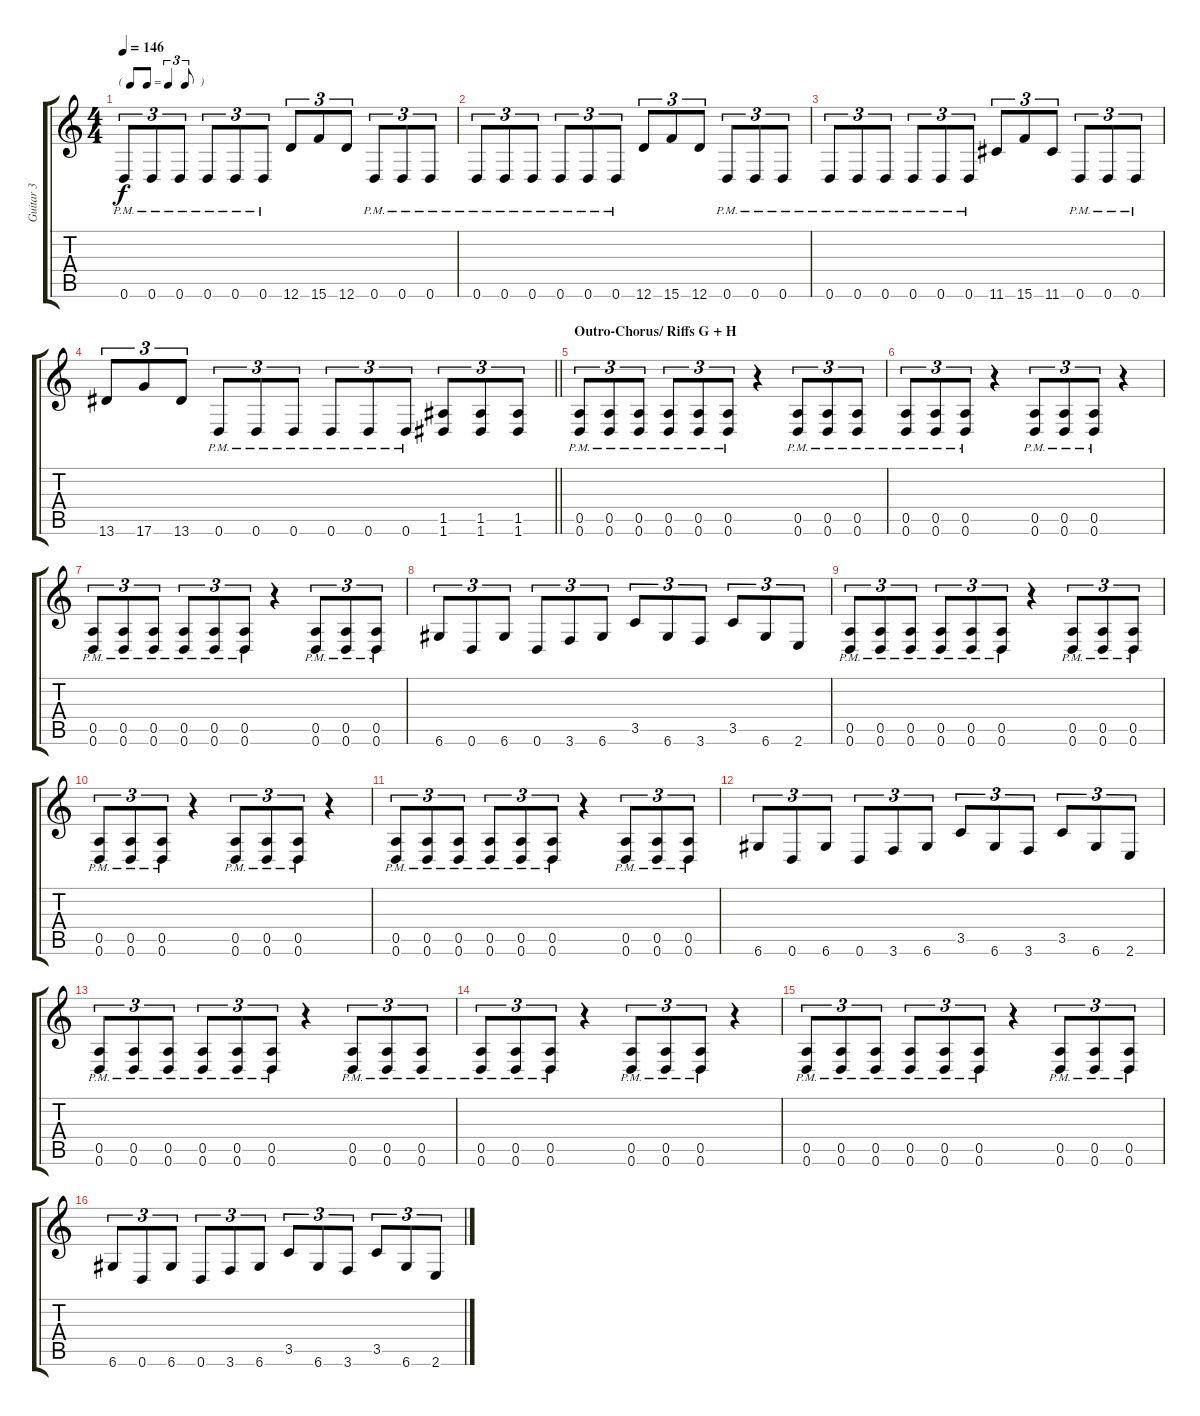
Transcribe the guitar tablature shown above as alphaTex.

\track ("Guitar 3" "Guitar 3") {instrument distortionguitar}
\staff {score tabs}
\tuning (E4 B3 G3 D3 A2 D2) {hide}
\ts (4 4)
\tf triplet8th
\tempo 146
\clef g2
\ks c
0.6{pm}.8{tu (3 2) dy f} 0.6{pm}.8{tu (3 2)} 0.6{pm}.8{tu (3 2)} 0.6{pm}.8{tu (3 2)} 0.6{pm}.8{tu (3 2)} 0.6{pm}.8{tu (3 2)} 12.6.8{tu (3 2)} 15.6.8{tu (3 2)} 12.6.8{tu (3 2)} 0.6{pm}.8{tu (3 2)} 0.6{pm}.8{tu (3 2)} 0.6{pm}.8{tu (3 2)} |
0.6{pm}.8{tu (3 2)} 0.6{pm}.8{tu (3 2)} 0.6{pm}.8{tu (3 2)} 0.6{pm}.8{tu (3 2)} 0.6{pm}.8{tu (3 2)} 0.6{pm}.8{tu (3 2)} 12.6.8{tu (3 2)} 15.6.8{tu (3 2)} 12.6.8{tu (3 2)} 0.6{pm}.8{tu (3 2)} 0.6{pm}.8{tu (3 2)} 0.6{pm}.8{tu (3 2)} |
0.6{pm}.8{tu (3 2)} 0.6{pm}.8{tu (3 2)} 0.6{pm}.8{tu (3 2)} 0.6{pm}.8{tu (3 2)} 0.6{pm}.8{tu (3 2)} 0.6{pm}.8{tu (3 2)} 11.6.8{tu (3 2)} 15.6.8{tu (3 2)} 11.6.8{tu (3 2)} 0.6{pm}.8{tu (3 2)} 0.6{pm}.8{tu (3 2)} 0.6{pm}.8{tu (3 2)} |
\barLineRight lightlight
13.6.8{tu (3 2)} 17.6.8{tu (3 2)} 13.6.8{tu (3 2)} 0.6{pm}.8{tu (3 2)} 0.6{pm}.8{tu (3 2)} 0.6{pm}.8{tu (3 2)} 0.6{pm}.8{tu (3 2)} 0.6{pm}.8{tu (3 2)} 0.6{pm}.8{tu (3 2)} (1.5 1.6).8{tu (3 2)} (1.5 1.6).8{tu (3 2)} (1.5 1.6).8{tu (3 2)} |
\section ("" "Outro-Chorus/ Riffs G + H")
(0.5{pm} 0.6{pm}).8{tu (3 2)} (0.5{pm} 0.6{pm}).8{tu (3 2)} (0.5{pm} 0.6{pm}).8{tu (3 2)} (0.5{pm} 0.6{pm}).8{tu (3 2)} (0.5{pm} 0.6{pm}).8{tu (3 2)} (0.5{pm} 0.6{pm}).8{tu (3 2)} r.4 (0.5{pm} 0.6{pm}).8{tu (3 2)} (0.5{pm} 0.6{pm}).8{tu (3 2)} (0.5{pm} 0.6{pm}).8{tu (3 2)} |
(0.5{pm} 0.6{pm}).8{tu (3 2)} (0.5{pm} 0.6{pm}).8{tu (3 2)} (0.5{pm} 0.6{pm}).8{tu (3 2)} r.4 (0.5{pm} 0.6{pm}).8{tu (3 2)} (0.5{pm} 0.6{pm}).8{tu (3 2)} (0.5{pm} 0.6{pm}).8{tu (3 2)} r.4 |
(0.5{pm} 0.6{pm}).8{tu (3 2)} (0.5{pm} 0.6{pm}).8{tu (3 2)} (0.5{pm} 0.6{pm}).8{tu (3 2)} (0.5{pm} 0.6{pm}).8{tu (3 2)} (0.5{pm} 0.6{pm}).8{tu (3 2)} (0.5{pm} 0.6{pm}).8{tu (3 2)} r.4 (0.5{pm} 0.6{pm}).8{tu (3 2)} (0.5{pm} 0.6{pm}).8{tu (3 2)} (0.5{pm} 0.6{pm}).8{tu (3 2)} |
6.6.8{tu (3 2)} 0.6.8{tu (3 2)} 6.6.8{tu (3 2)} 0.6.8{tu (3 2)} 3.6.8{tu (3 2)} 6.6.8{tu (3 2)} 3.5.8{tu (3 2)} 6.6.8{tu (3 2)} 3.6.8{tu (3 2)} 3.5.8{tu (3 2)} 6.6.8{tu (3 2)} 2.6.8{tu (3 2)} |
(0.5{pm} 0.6{pm}).8{tu (3 2)} (0.5{pm} 0.6{pm}).8{tu (3 2)} (0.5{pm} 0.6{pm}).8{tu (3 2)} (0.5{pm} 0.6{pm}).8{tu (3 2)} (0.5{pm} 0.6{pm}).8{tu (3 2)} (0.5{pm} 0.6{pm}).8{tu (3 2)} r.4 (0.5{pm} 0.6{pm}).8{tu (3 2)} (0.5{pm} 0.6{pm}).8{tu (3 2)} (0.5{pm} 0.6{pm}).8{tu (3 2)} |
(0.5{pm} 0.6{pm}).8{tu (3 2)} (0.5{pm} 0.6{pm}).8{tu (3 2)} (0.5{pm} 0.6{pm}).8{tu (3 2)} r.4 (0.5{pm} 0.6{pm}).8{tu (3 2)} (0.5{pm} 0.6{pm}).8{tu (3 2)} (0.5{pm} 0.6{pm}).8{tu (3 2)} r.4 |
(0.5{pm} 0.6{pm}).8{tu (3 2)} (0.5{pm} 0.6{pm}).8{tu (3 2)} (0.5{pm} 0.6{pm}).8{tu (3 2)} (0.5{pm} 0.6{pm}).8{tu (3 2)} (0.5{pm} 0.6{pm}).8{tu (3 2)} (0.5{pm} 0.6{pm}).8{tu (3 2)} r.4 (0.5{pm} 0.6{pm}).8{tu (3 2)} (0.5{pm} 0.6{pm}).8{tu (3 2)} (0.5{pm} 0.6{pm}).8{tu (3 2)} |
6.6.8{tu (3 2)} 0.6.8{tu (3 2)} 6.6.8{tu (3 2)} 0.6.8{tu (3 2)} 3.6.8{tu (3 2)} 6.6.8{tu (3 2)} 3.5.8{tu (3 2)} 6.6.8{tu (3 2)} 3.6.8{tu (3 2)} 3.5.8{tu (3 2)} 6.6.8{tu (3 2)} 2.6.8{tu (3 2)} |
(0.5{pm} 0.6{pm}).8{tu (3 2)} (0.5{pm} 0.6{pm}).8{tu (3 2)} (0.5{pm} 0.6{pm}).8{tu (3 2)} (0.5{pm} 0.6{pm}).8{tu (3 2)} (0.5{pm} 0.6{pm}).8{tu (3 2)} (0.5{pm} 0.6{pm}).8{tu (3 2)} r.4 (0.5{pm} 0.6{pm}).8{tu (3 2)} (0.5{pm} 0.6{pm}).8{tu (3 2)} (0.5{pm} 0.6{pm}).8{tu (3 2)} |
(0.5{pm} 0.6{pm}).8{tu (3 2)} (0.5{pm} 0.6{pm}).8{tu (3 2)} (0.5{pm} 0.6{pm}).8{tu (3 2)} r.4 (0.5{pm} 0.6{pm}).8{tu (3 2)} (0.5{pm} 0.6{pm}).8{tu (3 2)} (0.5{pm} 0.6{pm}).8{tu (3 2)} r.4 |
(0.5{pm} 0.6{pm}).8{tu (3 2)} (0.5{pm} 0.6{pm}).8{tu (3 2)} (0.5{pm} 0.6{pm}).8{tu (3 2)} (0.5{pm} 0.6{pm}).8{tu (3 2)} (0.5{pm} 0.6{pm}).8{tu (3 2)} (0.5{pm} 0.6{pm}).8{tu (3 2)} r.4 (0.5{pm} 0.6{pm}).8{tu (3 2)} (0.5{pm} 0.6{pm}).8{tu (3 2)} (0.5{pm} 0.6{pm}).8{tu (3 2)} |
6.6.8{tu (3 2)} 0.6.8{tu (3 2)} 6.6.8{tu (3 2)} 0.6.8{tu (3 2)} 3.6.8{tu (3 2)} 6.6.8{tu (3 2)} 3.5.8{tu (3 2)} 6.6.8{tu (3 2)} 3.6.8{tu (3 2)} 3.5.8{tu (3 2)} 6.6.8{tu (3 2)} 2.6.8{tu (3 2)}
